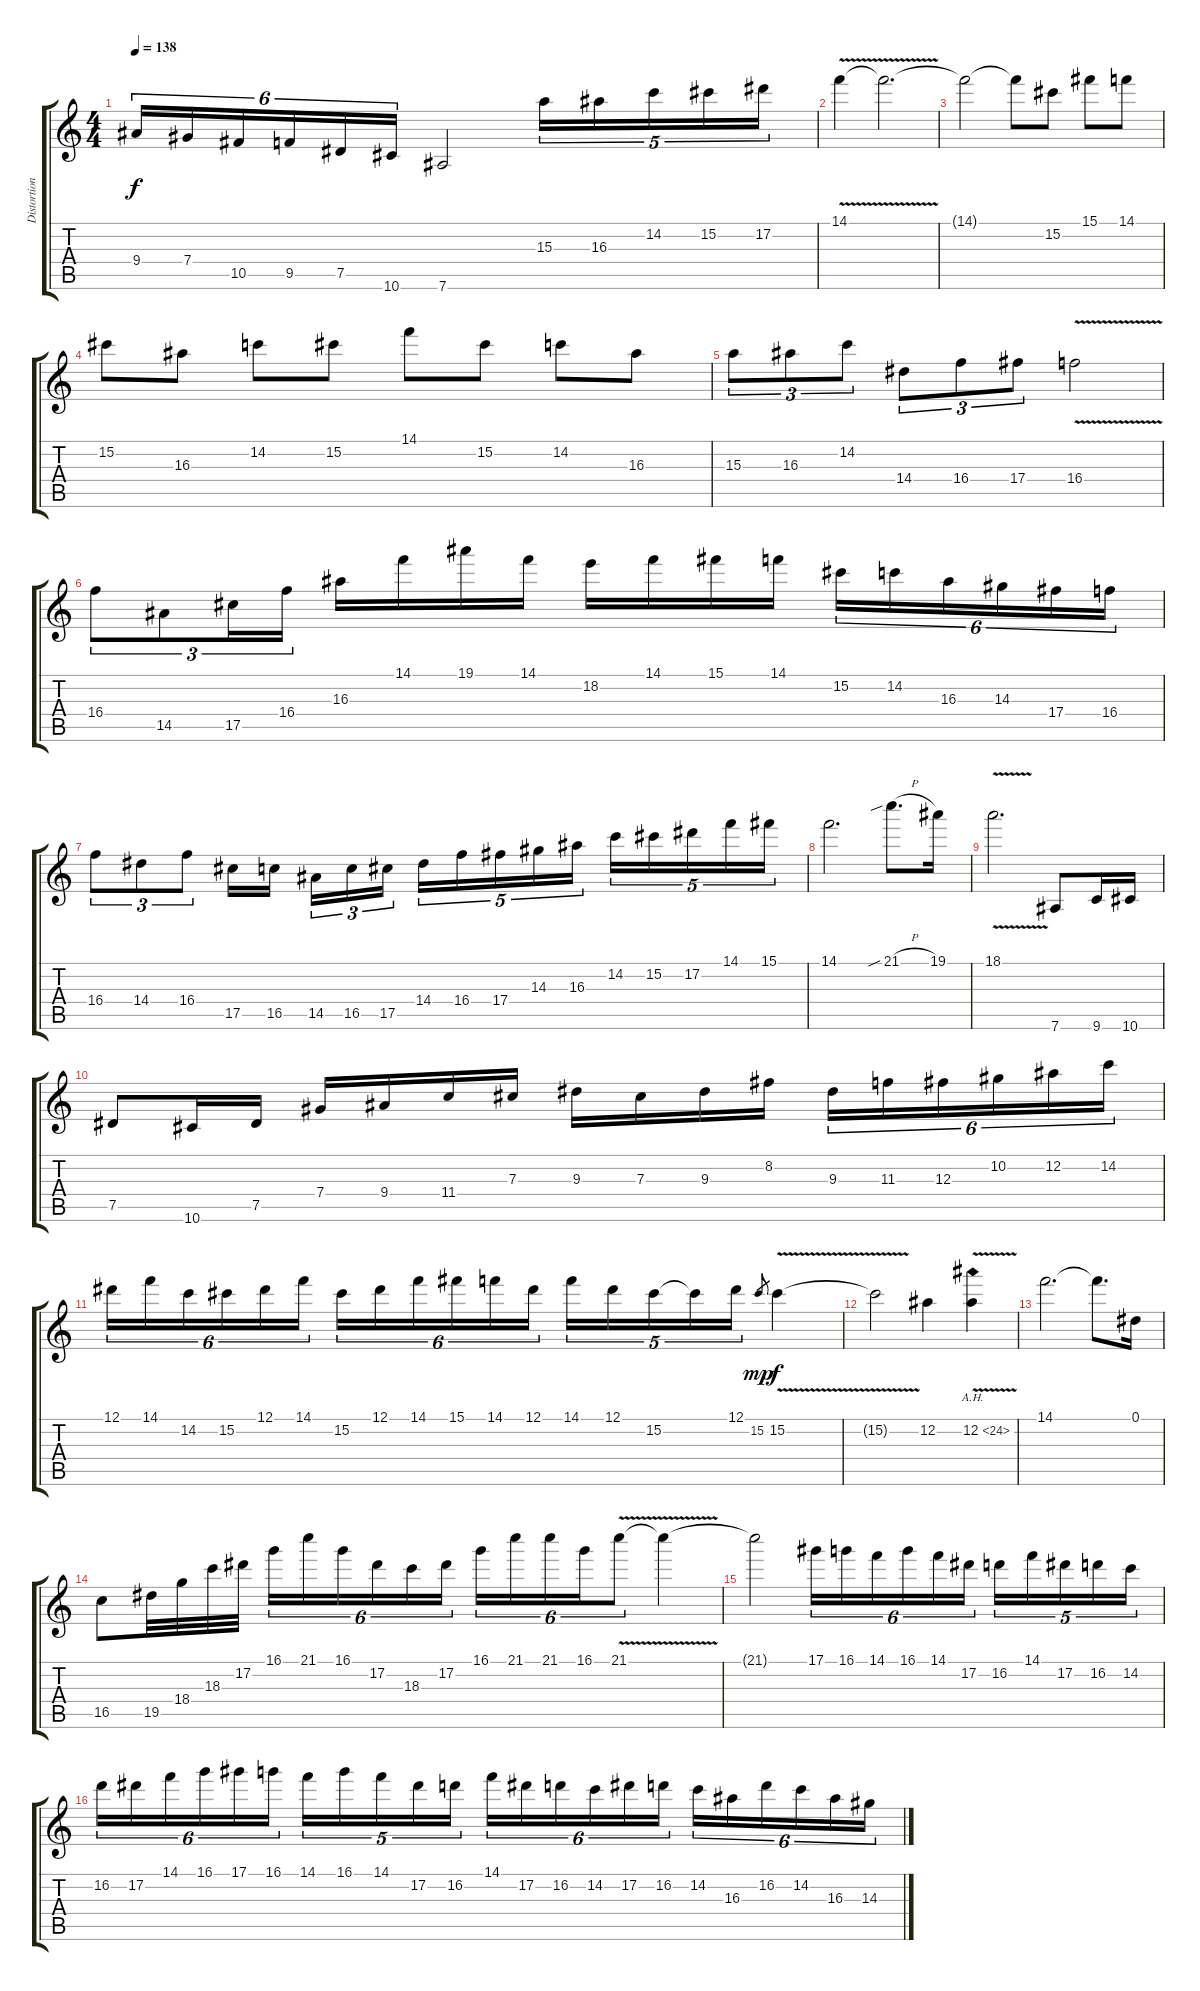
\track ("Distortion guitar 1" "Distortion") {instrument distortionguitar}
\staff {score tabs}
\tuning (Eb4 Bb3 Gb3 Db3 Ab2 Eb2) {hide}
\ts (4 4)
\tempo 138
\clef g2
\ks c
9.4.16{tu (6 4) dy f} 7.4.16{tu (6 4)} 10.5.16{tu (6 4)} 9.5.16{tu (6 4)} 7.5.16{tu (6 4)} 10.6.16{tu (6 4)} 7.6.2 15.3.16{tu (5 4)} 16.3.16{tu (5 4)} 14.2.16{tu (5 4)} 15.2.16{tu (5 4)} 17.2.16{tu (5 4)} |
14.1{v}.4 14.1{t}.2{d} |
14.1{t}.2 14.1{t}.8 15.2.8 15.1.8 14.1.8 |
15.2.8 16.3.8 14.2.8 15.2.8 14.1.8 15.2.8 14.2.8 16.3.8 |
15.3.8{tu (3 2)} 16.3.8{tu (3 2)} 14.2.8{tu (3 2)} 14.4.8{tu (3 2)} 16.4.8{tu (3 2)} 17.4.8{tu (3 2)} 16.4{v}.2 |
16.4.8{tu (3 2)} 14.5.8{tu (3 2)} 17.5.16{tu (3 2)} 16.4.16{tu (3 2)} 16.3.16 14.1.16 19.1.16 14.1.16 18.2.16 14.1.16 15.1.16 14.1.16 15.2.16{tu (6 4)} 14.2.16{tu (6 4)} 16.3.16{tu (6 4)} 14.3.16{tu (6 4)} 17.4.16{tu (6 4)} 16.4.16{tu (6 4)} |
16.4.8{tu (3 2)} 14.4.8{tu (3 2)} 16.4.8{tu (3 2)} 17.5.16 16.5.16 14.5.16{tu (3 2)} 16.5.16{tu (3 2)} 17.5.16{tu (3 2)} 14.4.16{tu (5 4)} 16.4.16{tu (5 4)} 17.4.16{tu (5 4)} 14.3.16{tu (5 4)} 16.3.16{tu (5 4)} 14.2.16{tu (5 4)} 15.2.16{tu (5 4)} 17.2.16{tu (5 4)} 14.1.16{tu (5 4)} 15.1.16{tu (5 4)} |
14.1.2{d} 21.1{sib h}.8{d} 19.1.16 |
18.1{v}.2{d} 7.6.8 9.6.16 10.6.16 |
7.5.8 10.6.16 7.5.16 7.4.16 9.4.16 11.4.16 7.3.16 9.3.16 7.3.16 9.3.16 8.2.16 9.3.16{tu (6 4)} 11.3.16{tu (6 4)} 12.3.16{tu (6 4)} 10.2.16{tu (6 4)} 12.2.16{tu (6 4)} 14.2.16{tu (6 4)} |
12.1.16{tu (6 4)} 14.1.16{tu (6 4)} 14.2.16{tu (6 4)} 15.2.16{tu (6 4)} 12.1.16{tu (6 4)} 14.1.16{tu (6 4)} 15.2.16{tu (6 4)} 12.1.16{tu (6 4)} 14.1.16{tu (6 4)} 15.1.16{tu (6 4)} 14.1.16{tu (6 4)} 12.1.16{tu (6 4)} 14.1.16{tu (5 4)} 12.1.16{tu (5 4)} 15.2.16{tu (5 4)} 15.2{t}.16{tu (5 4)} 12.1.16{tu (5 4)} 15.2.8{gr dy mp} 15.2{v}.4{dy f} |
15.2{t}.2 12.2.4 12.2{ah 12 v}.4 |
14.1.2{d} 14.1{t}.8{d} 0.1.16 |
16.5.8 19.5.32 18.4.32 18.3.32 17.2.32 16.1.16{tu (6 4)} 21.1.16{tu (6 4)} 16.1.16{tu (6 4)} 17.2.16{tu (6 4)} 18.3.16{tu (6 4)} 17.2.16{tu (6 4)} 16.1.16{tu (6 4)} 21.1.16{tu (6 4)} 21.1.16{tu (6 4)} 16.1.16{tu (6 4)} 21.1{v}.8{tu (6 4)} 21.1{t}.4 |
21.1{t}.2 17.1.16{tu (6 4)} 16.1.16{tu (6 4)} 14.1.16{tu (6 4)} 16.1.16{tu (6 4)} 14.1.16{tu (6 4)} 17.2.16{tu (6 4)} 16.2.16{tu (5 4)} 14.1.16{tu (5 4)} 17.2.16{tu (5 4)} 16.2.16{tu (5 4)} 14.2.16{tu (5 4)} |
16.2.16{tu (6 4)} 17.2.16{tu (6 4)} 14.1.16{tu (6 4)} 16.1.16{tu (6 4)} 17.1.16{tu (6 4)} 16.1.16{tu (6 4)} 14.1.16{tu (5 4)} 16.1.16{tu (5 4)} 14.1.16{tu (5 4)} 17.2.16{tu (5 4)} 16.2.16{tu (5 4)} 14.1.16{tu (6 4)} 17.2.16{tu (6 4)} 16.2.16{tu (6 4)} 14.2.16{tu (6 4)} 17.2.16{tu (6 4)} 16.2.16{tu (6 4)} 14.2.16{tu (6 4)} 16.3.16{tu (6 4)} 16.2.16{tu (6 4)} 14.2.16{tu (6 4)} 16.3.16{tu (6 4)} 14.3.16{tu (6 4)}
